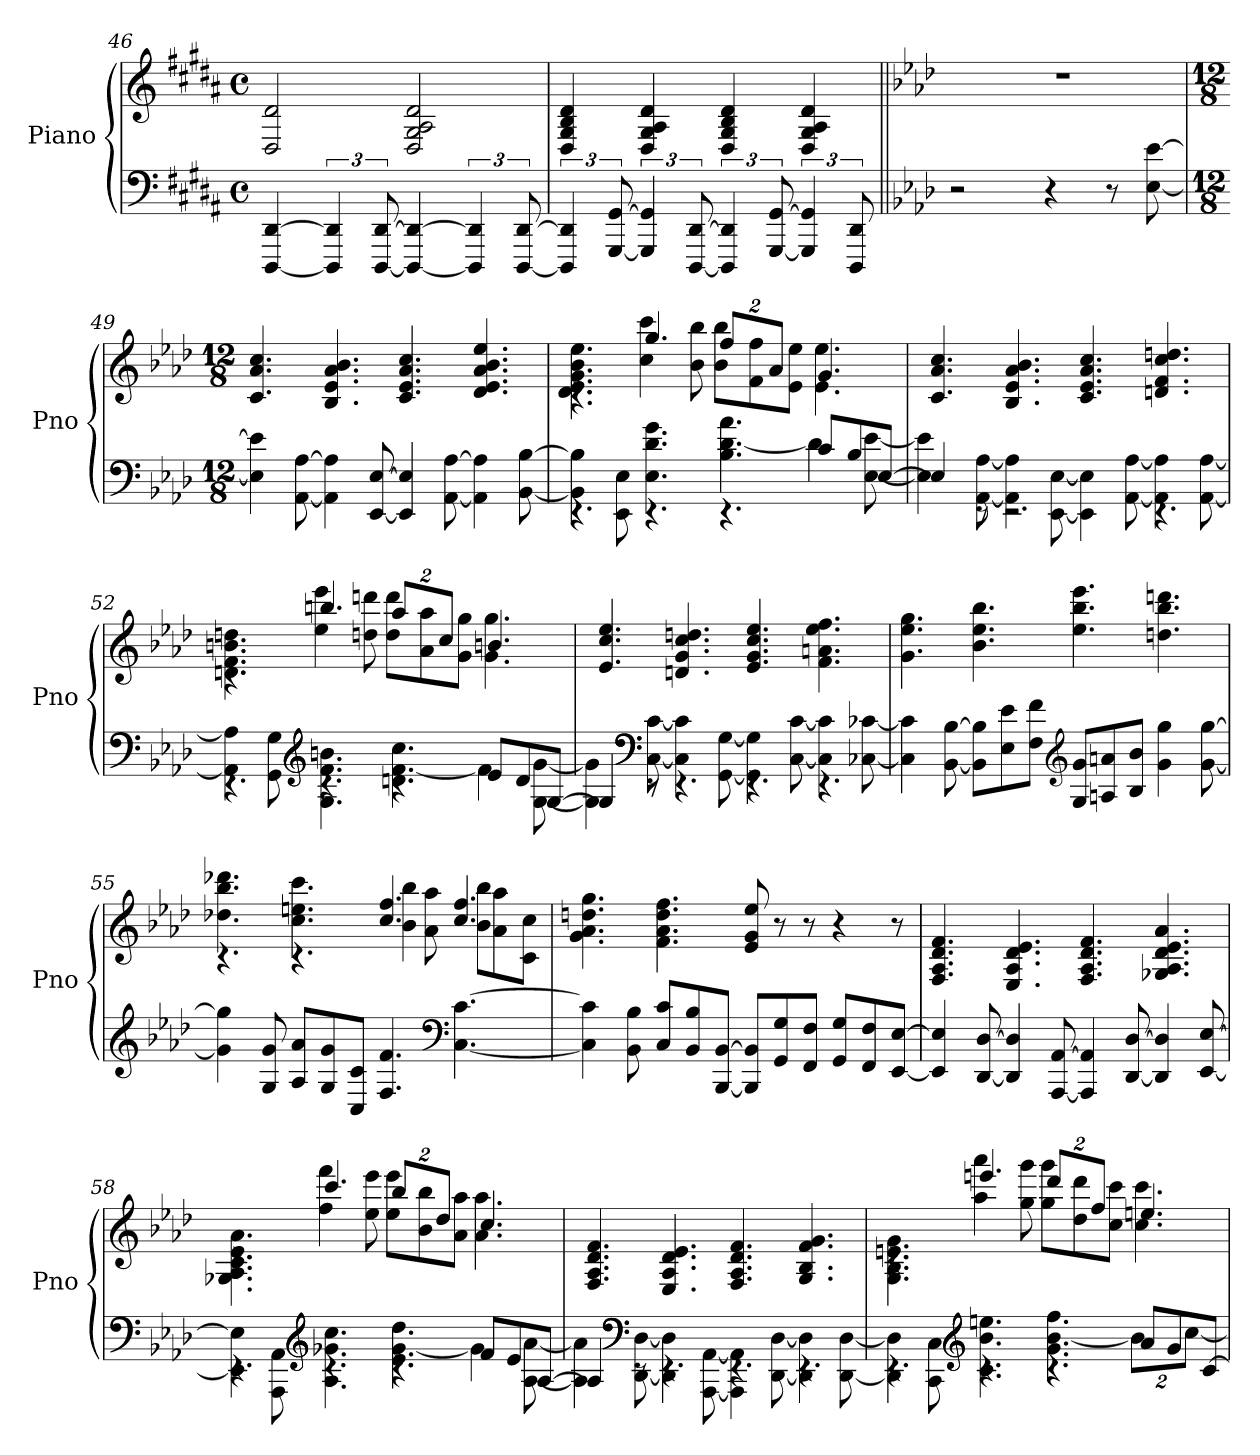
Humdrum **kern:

**kern	**kern
*part1	*part1
*staff2	*staff1
*I"Piano	*
*I'Pno	*
*clefF4	*clefG2
*k[f#c#g#d#a#]	*k[f#c#g#d#a#]
*g#:	*g#:
*M4/4	*M4/4
*met(c)	*met(c)
=46	=46
[4DDD# [4DD#	2D# 2d#
6DDD#] 6DD#]	.
[12DDD# [12DD#	.
4DDD#_ 4DD#_	2D# 2G# 2A# 2d#
6DDD#] 6DD#]	.
[12DDD# [12DD#	.
=47	=47
6DDD#] 6DD#]	4D# 4G# 4B 4d#
[12GGG# [12GG#	.
6GGG#] 6GG#]	4D# 4G# 4A# 4d#
[12DDD# [12DD#	.
6DDD#] 6DD#]	4D# 4G# 4B 4d#
[12GGG# [12GG#	.
6GGG#] 6GG#]	4D# 4G# 4A# 4d#
12DDD# 12DD#	.
=48||	=48||
*k[b-e-a-d-]	*k[b-e-a-d-]
2r	1r
4r	.
8r	.
[8E- [8e-	.
=49	=49
*M12/8	*M12/8
4E-] 4e-]	4.c 4.a- 4.cc
[8AA- [8A-	.
4AA-] 4A-]	4.B- 4.e- 4.a- 4.b-
[8EE- [8E-	.
4EE-] 4E-]	4.c 4.e- 4.a- 4.cc
[8AA- [8A-	.
4AA-] 4A-]	4.d- 4.e- 4.a- 4.b- 4.ee-
[8BB- [8B-	.
=50	=50
*^	*^
4.rEE	4BB-] 4B-]	4.rc	4.d- 4.e- 4.g 4.b- 4.ee-
.	8EE- 8E-	.	.
4.rEE	4.E- 4.d- 4.g	4.gg	4cc 4ccc
.	.	.	8b- 8bb-
4.rEE	4.B- [4.d- 4.a-	16%3ffL	8b- 8bb-L
.	.	.	8f 8ff
.	.	16%3a-J	.
.	.	.	8e- 8ee-J
8cL	4d-]	4.g	4.e- 4.ee-
8B-	.	.	.
[8E-J	[8E- [8e-	.	.
*	*	*v	*v
=51	=51	=51
4E-]	4E-] 4e-]	4.c 4.a- 4.cc
8rEE	[8AA- [8A-	.
2.rEE	4AA-] 4A-]	4.B- 4.e- 4.a- 4.b-
.	[8EE- [8E-	.
.	4EE-] 4E-]	4.c 4.e- 4.a- 4.cc
.	[8AA- [8A-	.
4.rEE	4AA-] 4A-]	4.dn 4.f 4.cc 4.ddn
.	[8AA- [8A-	.
=52	=52	=52
*	*	*^
4.rEE	4AA-] 4A-]	4.rc	4.dn 4.f 4.bn 4.ddn
.	8GG 8G	.	.
*clefG2	*	*	*
4.rc	4.G 4.f 4.bn	4.bbn	4ee- 4eee-
.	.	.	8ddn 8dddn
4.rc	4.dn [4.f 4.cc	16%3aa-L	8dd 8dddL
.	.	.	8a- 8aa-
.	.	16%3ccJ	.
.	.	.	8g 8ggJ
8e-L	4f]	4.bn	4.g 4.gg
8d	.	.	.
[8GJ	[8G [8g	.	.
*	*	*v	*v
=53	=53	=53
4G]	4G] 4g]	4.e- 4.cc 4.ee-
*clefF4	*	*
8rEE	[8C [8c	.
4.rEE	4C] 4c]	4.dn 4.g 4.cc 4.ddn
.	[8GG [8G	.
4.rEE	4GG] 4G]	4.e- 4.g 4.cc 4.ee-
.	[8C [8c	.
4.rEE	4C] 4c]	4.f 4.an 4.ee- 4.ff
.	[8C-X [8c-X	.
*v	*v	*
=54	=54
4C-] 4c-]	4.g 4.ee- 4.gg
[8BB- [8B-	.
8BB-] 8B-]L	4.b- 4.ee- 4.bb-
8E- 8e-	.
8F 8fJ	.
*clefG2	*
8G 8gL	4.ee- 4.bb- 4.eee-
8An 8an	.
8B- 8b-J	.
4g 4gg	4.ddn 4.bb- 4.dddn
[8g [8gg	.
=55	=55
*	*^
4g] 4gg]	4.rc	4.dd-X 4.bb- 4.ddd-X
8G 8g	.	.
8A- 8a-L	4.rc	4.cc 4.een 4.ccc
8G 8g	.	.
8C 8cJ	.	.
4.F 4.f	4.cc 4.ff	4b- 4bb-
.	.	8a- 8aa-
*clefF4	*	*
[4.C [4.c	4.cc 4.ff	8b- 8bb-L
.	.	8a- 8aa-
.	.	8c 8ccJ
*	*v	*v
=56	=56
4C] 4c]	4.g 4.a- 4.ddn 4.gg
8BB- 8B-	.
8C 8cL	4.f 4.a- 4.dd 4.ff
8BB- 8B-	.
[8BBB- [8BB-J	.
8BBB-] 8BB-]L	8e- 8g 8ee-
8GG 8G	8r
8FF 8FJ	8r
8GG 8GL	4r
8FF 8F	.
[8EE- [8E-J	8r
=57	=57
4EE-] 4E-]	4.F 4.A- 4.d- 4.f
[8DD- [8D-	.
4DD-] 4D-]	4.E- 4.A- 4.d- 4.e-
[8AAA- [8AA-	.
4AAA-] 4AA-]	4.F 4.A- 4.d- 4.f
[8DD- [8D-	.
4DD-] 4D-]	4.G-X 4.A- 4.d- 4.e- 4.a-
[8EE- [8E-	.
=58	=58
*^	*^
4.rEE	4EE-] 4E-]	4.rc	4.G-X 4.A- 4.c 4.e- 4.a-
.	8AAA- 8AA-	.	.
*clefG2	*	*	*
4.rc	4.A- 4.g-X 4.cc	4.ccc	4ff 4fff
.	.	.	8ee- 8eee-
4.rc	4.e- [4.g- 4.dd-	16%3bb-L	8ee- 8eee-L
.	.	.	8b- 8bb-
.	.	16%3dd-J	.
.	.	.	8a- 8aa-J
8fL	4g-]	4.cc	4.a- 4.aa-
8e-	.	.	.
[8A-J	[8A- [8a-	.	.
*	*	*v	*v
=59	=59	=59
4A-]	4A-] 4a-]	4.F 4.A- 4.d- 4.f
*clefF4	*	*
8rEE	[8DD- [8D-	.
4.rEE	4DD-] 4D-]	4.E- 4.A- 4.d- 4.e-
.	[8AAA- [8AA-	.
4.rEE	4AAA-] 4AA-]	4.F 4.A- 4.d- 4.f
.	[8DD- [8D-	.
4.rEE	4DD-] 4D-]	4.G 4.B- 4.f 4.g
.	[8DD- [8D-	.
=60	=60	=60
*	*	*^
4.rEE	4DD-] 4D-]	4.rc	4.G 4.B- 4.en 4.g
.	8CC 8C	.	.
*clefG2	*	*	*
4.rc	4.c 4.b- 4.een	4.eeen	4aa- 4aaa-
.	.	.	8gg 8ggg
4.rc	4.g [4.b- 4.ff	16%3ddd-L	8gg 8gggL
.	.	.	8dd- 8ddd-
.	.	16%3ffJ	.
.	.	.	8cc 8cccJ
8a-L	16%3b-L]	4.een	4.cc 4.ccc
8g	.	.	.
.	[16%3ccJ	.	.
[8cJ	.	.	.
*v	*v	*	*
*	*v	*v
=	=
*-	*-
